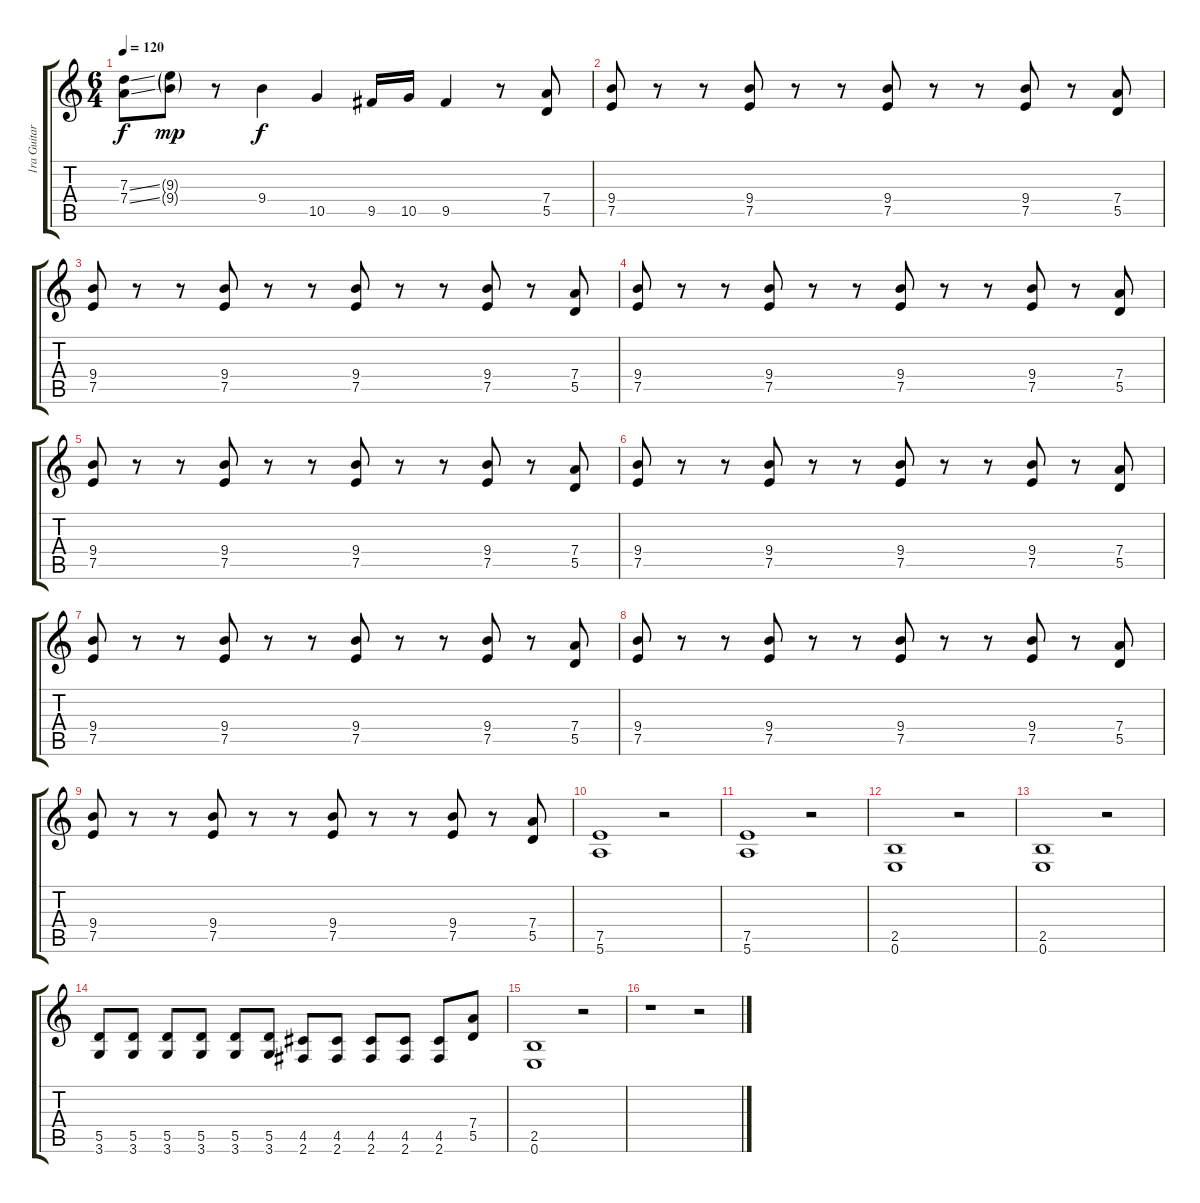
\track ("1ra Guitarra" "1ra Guitar") {instrument overdrivenguitar}
\staff {score tabs}
\tuning (E4 B3 G3 D3 A2 E2) {hide}
\ts (6 4)
\tempo 120
\clef g2
\ks c
(7.3{ss} 7.4{ss}).8{dy f} (9.3{g} 9.4{g}).8{dy mp} r.8 9.4.4{dy f} 10.5.4 9.5.16 10.5.16 9.5.4 r.8 (7.4 5.5).8 |
(9.4 7.5).8 r.8 r.8 (9.4 7.5).8 r.8 r.8 (9.4 7.5).8 r.8 r.8 (9.4 7.5).8 r.8 (7.4 5.5).8 |
(9.4 7.5).8 r.8 r.8 (9.4 7.5).8 r.8 r.8 (9.4 7.5).8 r.8 r.8 (9.4 7.5).8 r.8 (7.4 5.5).8 |
(9.4 7.5).8 r.8 r.8 (9.4 7.5).8 r.8 r.8 (9.4 7.5).8 r.8 r.8 (9.4 7.5).8 r.8 (7.4 5.5).8 |
(9.4 7.5).8 r.8 r.8 (9.4 7.5).8 r.8 r.8 (9.4 7.5).8 r.8 r.8 (9.4 7.5).8 r.8 (7.4 5.5).8 |
(9.4 7.5).8 r.8 r.8 (9.4 7.5).8 r.8 r.8 (9.4 7.5).8 r.8 r.8 (9.4 7.5).8 r.8 (7.4 5.5).8 |
(9.4 7.5).8 r.8 r.8 (9.4 7.5).8 r.8 r.8 (9.4 7.5).8 r.8 r.8 (9.4 7.5).8 r.8 (7.4 5.5).8 |
(9.4 7.5).8 r.8 r.8 (9.4 7.5).8 r.8 r.8 (9.4 7.5).8 r.8 r.8 (9.4 7.5).8 r.8 (7.4 5.5).8 |
(9.4 7.5).8 r.8 r.8 (9.4 7.5).8 r.8 r.8 (9.4 7.5).8 r.8 r.8 (9.4 7.5).8 r.8 (7.4 5.5).8 |
(7.5 5.6).1 r.2 |
(7.5 5.6).1 r.2 |
(2.5 0.6).1 r.2 |
(2.5 0.6).1 r.2 |
(5.5 3.6).8 (5.5 3.6).8 (5.5 3.6).8 (5.5 3.6).8 (5.5 3.6).8 (5.5 3.6).8 (4.5 2.6).8 (4.5 2.6).8 (4.5 2.6).8 (4.5 2.6).8 (4.5 2.6).8 (7.4 5.5).8 |
(2.5 0.6).1 r.2 |
r.1 r.2
